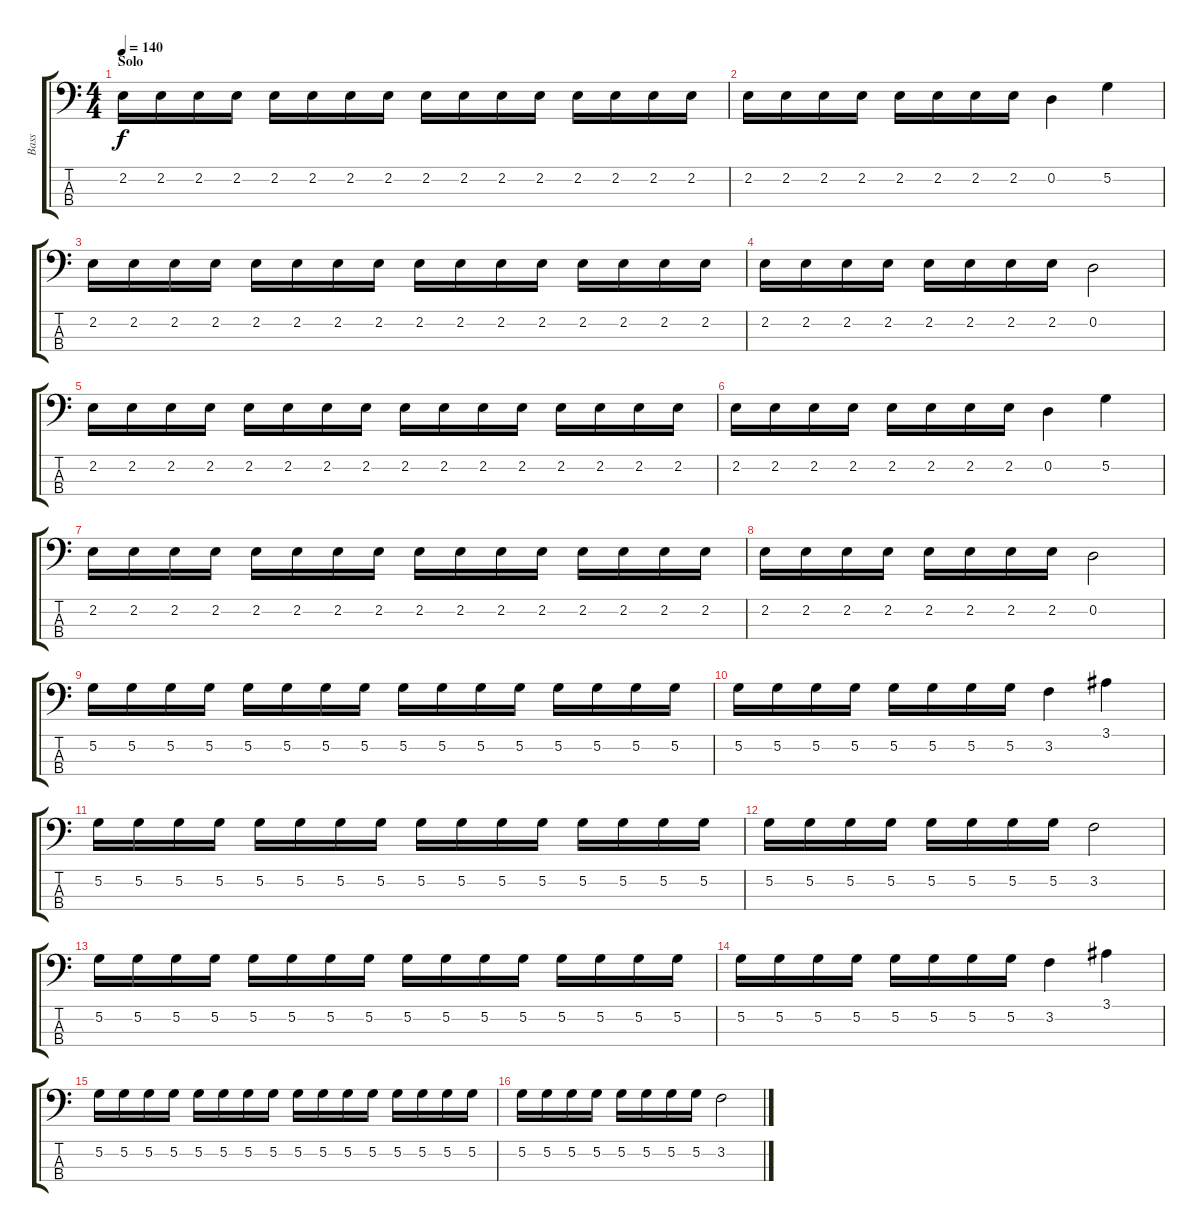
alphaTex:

\track ("Bass" "Bass") {instrument electricbassfinger}
\staff {score tabs}
\tuning (G2 D2 A1 E1) {hide}
\ts (4 4)
\section ("" "Solo")
\tempo 140
\clef f4
\ks c
2.2.16{dy f} 2.2.16 2.2.16 2.2.16 2.2.16 2.2.16 2.2.16 2.2.16 2.2.16 2.2.16 2.2.16 2.2.16 2.2.16 2.2.16 2.2.16 2.2.16 |
2.2.16 2.2.16 2.2.16 2.2.16 2.2.16 2.2.16 2.2.16 2.2.16 0.2.4 5.2.4 |
2.2.16 2.2.16 2.2.16 2.2.16 2.2.16 2.2.16 2.2.16 2.2.16 2.2.16 2.2.16 2.2.16 2.2.16 2.2.16 2.2.16 2.2.16 2.2.16 |
2.2.16 2.2.16 2.2.16 2.2.16 2.2.16 2.2.16 2.2.16 2.2.16 0.2.2 |
2.2.16 2.2.16 2.2.16 2.2.16 2.2.16 2.2.16 2.2.16 2.2.16 2.2.16 2.2.16 2.2.16 2.2.16 2.2.16 2.2.16 2.2.16 2.2.16 |
2.2.16 2.2.16 2.2.16 2.2.16 2.2.16 2.2.16 2.2.16 2.2.16 0.2.4 5.2.4 |
2.2.16 2.2.16 2.2.16 2.2.16 2.2.16 2.2.16 2.2.16 2.2.16 2.2.16 2.2.16 2.2.16 2.2.16 2.2.16 2.2.16 2.2.16 2.2.16 |
2.2.16 2.2.16 2.2.16 2.2.16 2.2.16 2.2.16 2.2.16 2.2.16 0.2.2 |
5.2.16 5.2.16 5.2.16 5.2.16 5.2.16 5.2.16 5.2.16 5.2.16 5.2.16 5.2.16 5.2.16 5.2.16 5.2.16 5.2.16 5.2.16 5.2.16 |
5.2.16 5.2.16 5.2.16 5.2.16 5.2.16 5.2.16 5.2.16 5.2.16 3.2.4 3.1.4 |
5.2.16 5.2.16 5.2.16 5.2.16 5.2.16 5.2.16 5.2.16 5.2.16 5.2.16 5.2.16 5.2.16 5.2.16 5.2.16 5.2.16 5.2.16 5.2.16 |
5.2.16 5.2.16 5.2.16 5.2.16 5.2.16 5.2.16 5.2.16 5.2.16 3.2.2 |
5.2.16 5.2.16 5.2.16 5.2.16 5.2.16 5.2.16 5.2.16 5.2.16 5.2.16 5.2.16 5.2.16 5.2.16 5.2.16 5.2.16 5.2.16 5.2.16 |
5.2.16 5.2.16 5.2.16 5.2.16 5.2.16 5.2.16 5.2.16 5.2.16 3.2.4 3.1.4 |
5.2.16 5.2.16 5.2.16 5.2.16 5.2.16 5.2.16 5.2.16 5.2.16 5.2.16 5.2.16 5.2.16 5.2.16 5.2.16 5.2.16 5.2.16 5.2.16 |
5.2.16 5.2.16 5.2.16 5.2.16 5.2.16 5.2.16 5.2.16 5.2.16 3.2.2
